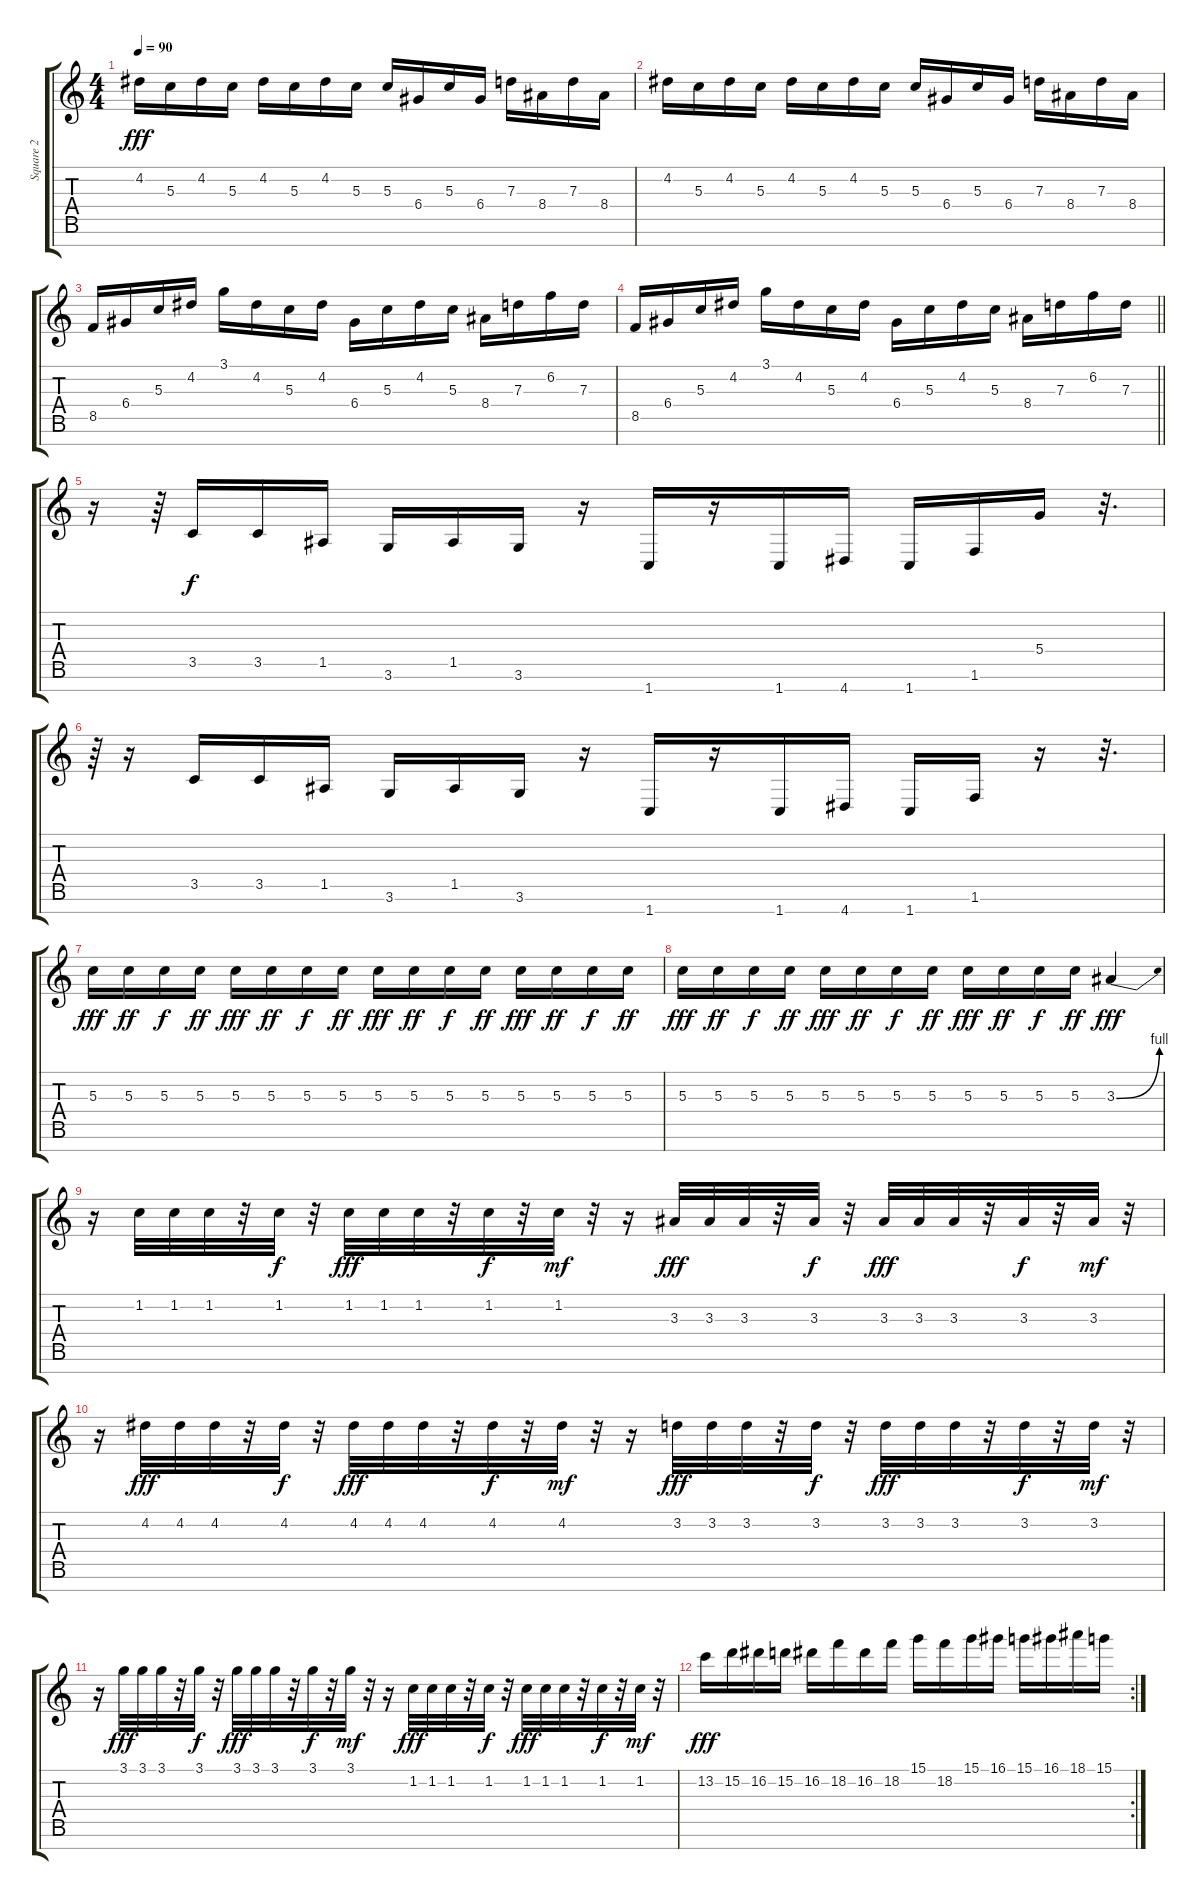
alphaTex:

\track ("Square 2" "Square 2") {instrument electricguitarjazz}
\staff {score tabs}
\tuning (E4 B3 G3 D3 A2 E2 B1) {hide}
\ts (4 4)
\tempo 90
\clef g2
\ks c
4.2.16{dy fff} 5.3.16 4.2.16 5.3.16 4.2.16 5.3.16 4.2.16 5.3.16 5.3.16 6.4.16 5.3.16 6.4.16 7.3.16 8.4.16 7.3.16 8.4.16 |
4.2.16 5.3.16 4.2.16 5.3.16 4.2.16 5.3.16 4.2.16 5.3.16 5.3.16 6.4.16 5.3.16 6.4.16 7.3.16 8.4.16 7.3.16 8.4.16 |
8.5.16 6.4.16 5.3.16 4.2.16 3.1.16 4.2.16 5.3.16 4.2.16 6.4.16 5.3.16 4.2.16 5.3.16 8.4.16 7.3.16 6.2.16 7.3.16 |
\barLineRight lightlight
8.5.16 6.4.16 5.3.16 4.2.16 3.1.16 4.2.16 5.3.16 4.2.16 6.4.16 5.3.16 4.2.16 5.3.16 8.4.16 7.3.16 6.2.16 7.3.16 |
r.16 r.64 3.5.16{dy f} 3.5.16 1.5.16 3.6.16 1.5.16 3.6.16 r.16 1.7.16 r.16 1.7.16 4.7.16 1.7.16 1.6.16 5.4.16 r.32{d} |
r.64 r.16 3.5.16 3.5.16 1.5.16 3.6.16 1.5.16 3.6.16 r.16 1.7.16 r.16 1.7.16 4.7.16 1.7.16 1.6.16 r.16 r.32{d} |
5.3.16{dy fff} 5.3.16{dy ff} 5.3.16{dy f} 5.3.16{dy ff} 5.3.16{dy fff} 5.3.16{dy ff} 5.3.16{dy f} 5.3.16{dy ff} 5.3.16{dy fff} 5.3.16{dy ff} 5.3.16{dy f} 5.3.16{dy ff} 5.3.16{dy fff} 5.3.16{dy ff} 5.3.16{dy f} 5.3.16{dy ff} |
5.3.16{dy fff} 5.3.16{dy ff} 5.3.16{dy f} 5.3.16{dy ff} 5.3.16{dy fff} 5.3.16{dy ff} 5.3.16{dy f} 5.3.16{dy ff} 5.3.16{dy fff} 5.3.16{dy ff} 5.3.16{dy f} 5.3.16{dy ff} 3.3{be (bend 0 0 60 4)}.4{dy fff} |
r.16 1.2.32 1.2.32 1.2.32 r.32 1.2.32{dy f} r.32 1.2.32{dy fff} 1.2.32 1.2.32 r.32 1.2.32{dy f} r.32 1.2.32{dy mf} r.32 r.16 3.3.32{dy fff} 3.3.32 3.3.32 r.32 3.3.32{dy f} r.32 3.3.32{dy fff} 3.3.32 3.3.32 r.32 3.3.32{dy f} r.32 3.3.32{dy mf} r.32 |
r.16 4.2.32{dy fff} 4.2.32 4.2.32 r.32 4.2.32{dy f} r.32 4.2.32{dy fff} 4.2.32 4.2.32 r.32 4.2.32{dy f} r.32 4.2.32{dy mf} r.32 r.16 3.2.32{dy fff} 3.2.32 3.2.32 r.32 3.2.32{dy f} r.32 3.2.32{dy fff} 3.2.32 3.2.32 r.32 3.2.32{dy f} r.32 3.2.32{dy mf} r.32 |
r.16 3.1.32{dy fff} 3.1.32 3.1.32 r.32 3.1.32{dy f} r.32 3.1.32{dy fff} 3.1.32 3.1.32 r.32 3.1.32{dy f} r.32 3.1.32{dy mf} r.32 r.16 1.2.32{dy fff} 1.2.32 1.2.32 r.32 1.2.32{dy f} r.32 1.2.32{dy fff} 1.2.32 1.2.32 r.32 1.2.32{dy f} r.32 1.2.32{dy mf} r.32 |
\rc 2
13.2.16{dy fff} 15.2.16 16.2.16 15.2.16 16.2.16 18.2.16 16.2.16 18.2.16 15.1.16 18.2.16 15.1.16 16.1.16 15.1.16 16.1.16 18.1.16 15.1.16
